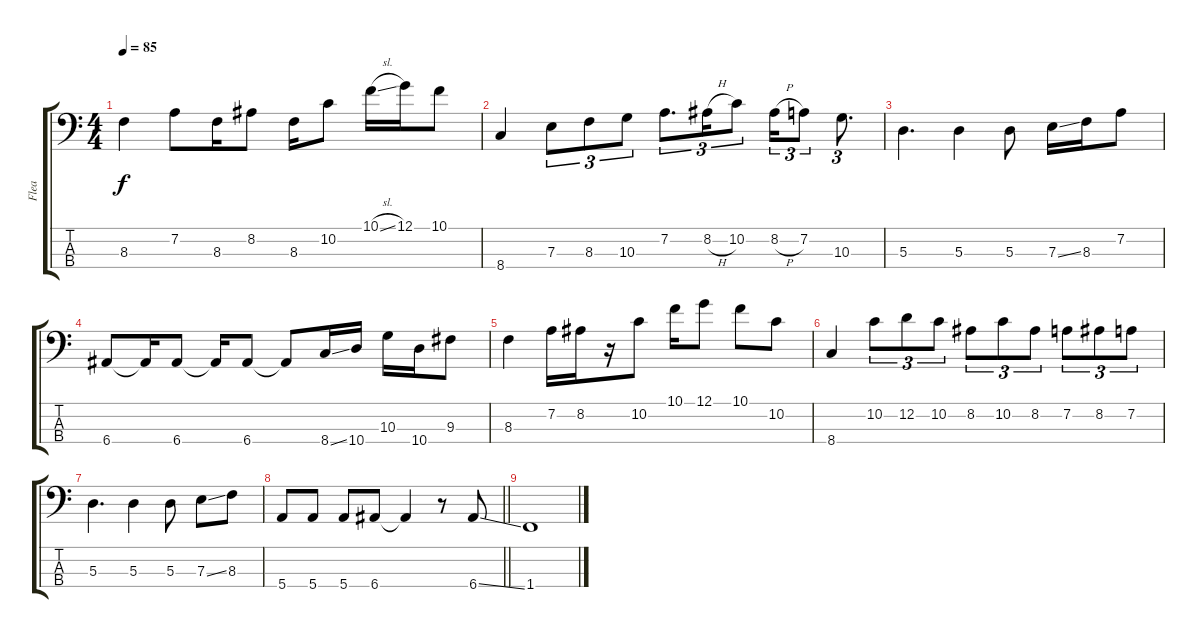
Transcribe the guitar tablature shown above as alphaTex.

\track ("Flea" "Flea") {instrument electricbassfinger}
\staff {score tabs}
\tuning (G2 D2 A1 E1) {hide}
\ts (4 4)
\tempo 85
\clef f4
\ks c
8.3.4{dy f} 7.2.8 8.3.16 8.2.8 8.3.16 10.2.8 10.1{sl}.16 12.1.16 10.1.8 |
8.4.4 7.3.8{tu (3 2)} 8.3.8{tu (3 2)} 10.3.8{tu (3 2)} 7.2.8{d tu (3 2)} 8.2{h}.16{tu (3 2)} 10.2.8{tu (3 2)} 8.2{h}.16{tu (3 2)} 7.2.8{tu (3 2)} 10.3.8{d tu (3 2)} |
5.3.4{d} 5.3.4 5.3.8 7.3{ss}.16 8.3.16 7.2.8 |
6.4.8 6.4{t}.16 6.4.8 6.4{t}.16 6.4.8 6.4{t}.8 8.4{ss}.16 10.4.16 10.3.16 10.4.16 9.3.8 |
8.3.4 7.2.16 8.2.16 r.16 10.2.8 10.1.16 12.1.8 10.1.8 10.2.8 |
8.4.4 10.2.8{tu (3 2)} 12.2.8{tu (3 2)} 10.2.8{tu (3 2)} 8.2.8{tu (3 2)} 10.2.8{tu (3 2)} 8.2.8{tu (3 2)} 7.2.8{tu (3 2)} 8.2.8{tu (3 2)} 7.2.8{tu (3 2)} |
5.3.4{d} 5.3.4 5.3.8 7.3{ss}.8 8.3.8 |
\barLineRight lightlight
5.4.8 5.4.8 5.4.8 6.4.8 6.4{t}.4 r.8 6.4{ss}.8 |
1.4.1
